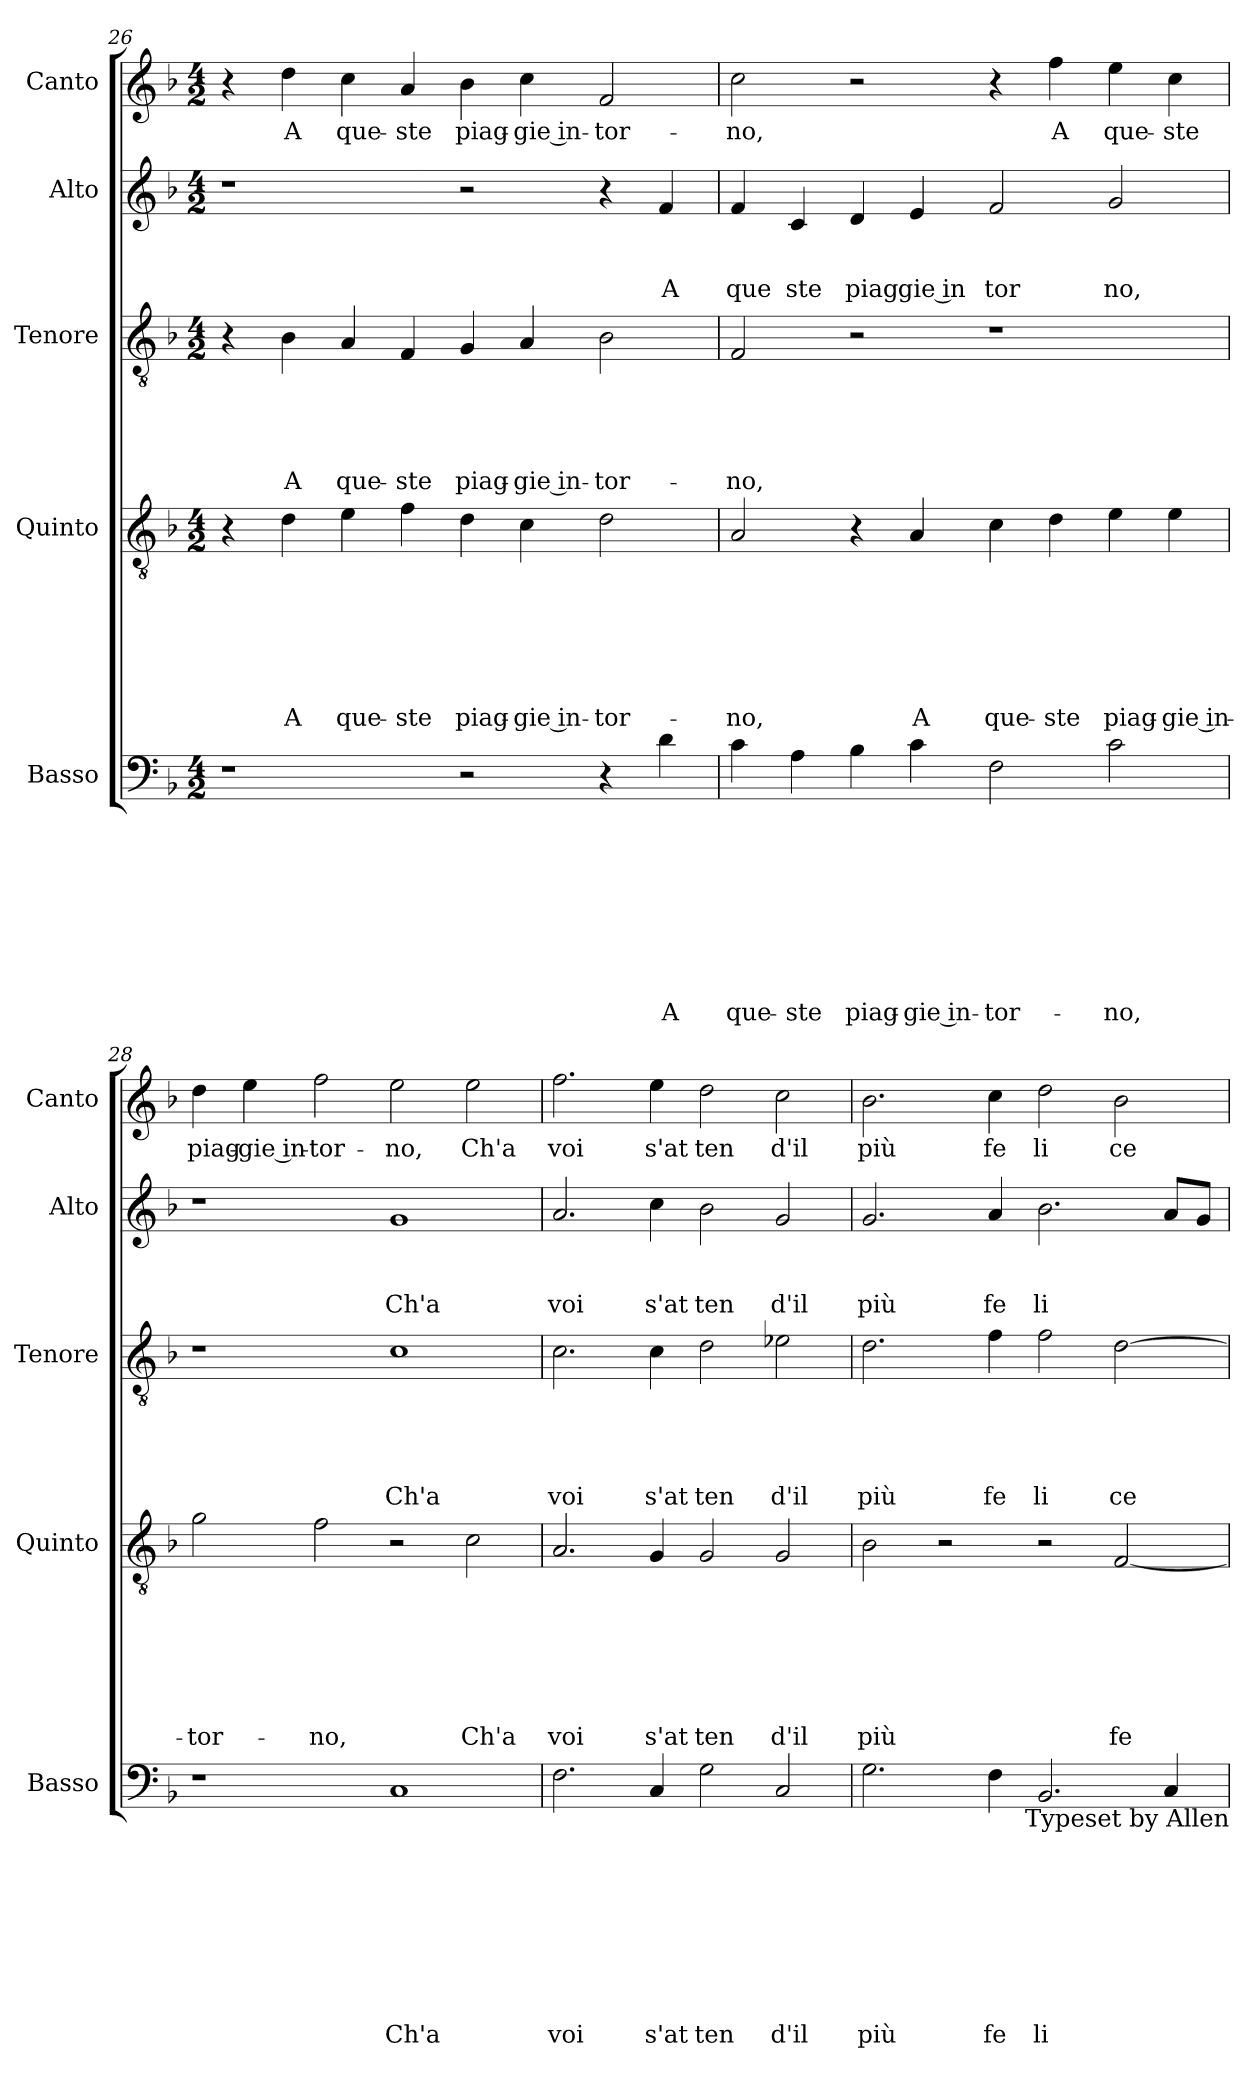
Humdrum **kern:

**kern	**text	**text	**text	**text	**text	**text	**text	**text	**text	**kern	**text	**text	**text	**text	**text	**text	**text	**kern	**text	**text	**text	**text	**text	**kern	**text	**text	**text	**kern	**text
*part5	*part5	*part5	*part5	*part5	*part5	*part5	*part5	*part5	*part5	*part4	*part4	*part4	*part4	*part4	*part4	*part4	*part4	*part3	*part3	*part3	*part3	*part3	*part3	*part2	*part2	*part2	*part2	*part1	*part1
*staff5	*staff5	*staff5	*staff5	*staff5	*staff5	*staff5	*staff5	*staff5	*staff5	*staff4	*staff4	*staff4	*staff4	*staff4	*staff4	*staff4	*staff4	*staff3	*staff3	*staff3	*staff3	*staff3	*staff3	*staff2	*staff2	*staff2	*staff2	*staff1	*staff1
*I"Basso	*	*	*	*	*	*	*	*	*	*I"Quinto	*	*	*	*	*	*	*	*I"Tenore	*	*	*	*	*	*I"Alto	*	*	*	*I"Canto	*
*I'Basso	*	*	*	*	*	*	*	*	*	*I'Quinto	*	*	*	*	*	*	*	*I'Tenore	*	*	*	*	*	*I'Alto	*	*	*	*I'Canto	*
*clefF4	*	*	*	*	*	*	*	*	*	*clefGv2	*	*	*	*	*	*	*	*clefGv2	*	*	*	*	*	*clefG2	*	*	*	*clefG2	*
*k[b-]	*	*	*	*	*	*	*	*	*	*k[b-]	*	*	*	*	*	*	*	*k[b-]	*	*	*	*	*	*k[b-]	*	*	*	*k[b-]	*
*F:	*	*	*	*	*	*	*	*	*	*F:	*	*	*	*	*	*	*	*F:	*	*	*	*	*	*F:	*	*	*	*F:	*
*M4/2	*	*	*	*	*	*	*	*	*	*M4/2	*	*	*	*	*	*	*	*M4/2	*	*	*	*	*	*M4/2	*	*	*	*M4/2	*
=26	=26	=26	=26	=26	=26	=26	=26	=26	=26	=26	=26	=26	=26	=26	=26	=26	=26	=26	=26	=26	=26	=26	=26	=26	=26	=26	=26	=26	=26
1r	.	.	.	.	.	.	.	.	.	4r	.	.	.	.	.	.	.	4r	.	.	.	.	.	1r	.	.	.	4r	.
!	!	!	!	!	!	!	!	!	!	!	!	!	!	!	!	!	!LO:LY:b	!	!	!	!	!	!LO:LY:b	!	!	!	!	!	!LO:LY:b
.	.	.	.	.	.	.	.	.	.	4d\	.	.	.	.	.	.	A	4B-\	.	.	.	.	A	.	.	.	.	4dd\	A
!	!	!	!	!	!	!	!	!	!	!	!	!	!	!	!	!	!LO:LY:b	!	!	!	!	!	!LO:LY:b	!	!	!	!	!	!LO:LY:b
.	.	.	.	.	.	.	.	.	.	4e\	.	.	.	.	.	.	que-	4A/	.	.	.	.	que-	.	.	.	.	4cc\	que-
!	!	!	!	!	!	!	!	!	!	!	!	!	!	!	!	!	!LO:LY:b	!	!	!	!	!	!LO:LY:b	!	!	!	!	!	!LO:LY:b
.	.	.	.	.	.	.	.	.	.	4f\	.	.	.	.	.	.	-ste	4F/	.	.	.	.	-ste	.	.	.	.	4a/	-ste
!	!	!	!	!	!	!	!	!	!	!	!	!	!	!	!	!	!LO:LY:b	!	!	!	!	!	!LO:LY:b	!	!	!	!	!	!LO:LY:b
2r	.	.	.	.	.	.	.	.	.	4d\	.	.	.	.	.	.	piag-	4G/	.	.	.	.	piag-	2r	.	.	.	4b-\	piag-
!	!	!	!	!	!	!	!	!	!	!	!	!	!	!	!	!	!LO:LY:b:rj	!	!	!	!	!	!LO:LY:b:rj	!	!	!	!	!	!LO:LY:b:rj
.	.	.	.	.	.	.	.	.	.	4c\	.	.	.	.	.	.	-gie in-	4A/	.	.	.	.	-gie in-	.	.	.	.	4cc\	-gie in-
!	!	!	!	!	!	!	!	!	!	!	!	!	!	!	!	!	!LO:LY:b	!	!	!	!	!	!LO:LY:b	!	!	!	!	!	!LO:LY:b
4r	.	.	.	.	.	.	.	.	.	2d\	.	.	.	.	.	.	-tor-	2B-\	.	.	.	.	-tor-	4r	.	.	.	2f/	-tor-
!	!	!	!	!	!	!	!	!	!LO:LY:b	!	!	!	!	!	!	!	!	!	!	!	!	!	!	!	!	!	!LO:LY:b	!	!
4d\	.	.	.	.	.	.	.	.	A	.	.	.	.	.	.	.	.	.	.	.	.	.	.	4f/	.	.	A	.	.
=27	=27	=27	=27	=27	=27	=27	=27	=27	=27	=27	=27	=27	=27	=27	=27	=27	=27	=27	=27	=27	=27	=27	=27	=27	=27	=27	=27	=27	=27
!	!	!	!	!	!	!	!	!	!LO:LY:b	!	!	!	!	!	!	!	!LO:LY:b	!	!	!	!	!	!LO:LY:b	!	!	!	!LO:LY:b	!	!LO:LY:b
4c\	.	.	.	.	.	.	.	.	que-	2A/	.	.	.	.	.	.	-no,	2F/	.	.	.	.	-no,	4f/	.	.	que	2cc\	-no,
!	!	!	!	!	!	!	!	!	!LO:LY:b	!	!	!	!	!	!	!	!	!	!	!	!	!	!	!	!	!	!LO:LY:b	!	!
4A\	.	.	.	.	.	.	.	.	-ste	.	.	.	.	.	.	.	.	.	.	.	.	.	.	4c/	.	.	ste	.	.
!	!	!	!	!	!	!	!	!	!LO:LY:b	!	!	!	!	!	!	!	!	!	!	!	!	!	!	!	!	!	!LO:LY:b	!	!
4B-\	.	.	.	.	.	.	.	.	piag-	4r	.	.	.	.	.	.	.	2r	.	.	.	.	.	4d/	.	.	piag	2r	.
!	!	!	!	!	!	!	!	!	!LO:LY:b:rj	!	!	!	!	!	!	!	!LO:LY:b	!	!	!	!	!	!	!	!	!	!LO:LY:b:rj	!	!
4c\	.	.	.	.	.	.	.	.	-gie in-	4A/	.	.	.	.	.	.	A	.	.	.	.	.	.	4e/	.	.	gie in	.	.
!	!	!	!	!	!	!	!	!	!LO:LY:b	!	!	!	!	!	!	!	!LO:LY:b	!	!	!	!	!	!	!	!	!	!LO:LY:b	!	!
2F\	.	.	.	.	.	.	.	.	-tor-	4c\	.	.	.	.	.	.	que-	1r	.	.	.	.	.	2f/	.	.	tor	4r	.
!	!	!	!	!	!	!	!	!	!	!	!	!	!	!	!	!	!LO:LY:b	!	!	!	!	!	!	!	!	!	!	!	!LO:LY:b
.	.	.	.	.	.	.	.	.	.	4d\	.	.	.	.	.	.	-ste	.	.	.	.	.	.	.	.	.	.	4ff\	A
!	!	!	!	!	!	!	!	!	!LO:LY:b	!	!	!	!	!	!	!	!LO:LY:b	!	!	!	!	!	!	!	!	!	!LO:LY:b	!	!LO:LY:b
2c\	.	.	.	.	.	.	.	.	-no,	4e\	.	.	.	.	.	.	piag-	.	.	.	.	.	.	2g/	.	.	no,	4ee\	que-
!	!	!	!	!	!	!	!	!	!	!	!	!	!	!	!	!	!LO:LY:b:rj	!	!	!	!	!	!	!	!	!	!	!	!LO:LY:b
.	.	.	.	.	.	.	.	.	.	4e\	.	.	.	.	.	.	-gie in-	.	.	.	.	.	.	.	.	.	.	4cc\	-ste
=28	=28	=28	=28	=28	=28	=28	=28	=28	=28	=28	=28	=28	=28	=28	=28	=28	=28	=28	=28	=28	=28	=28	=28	=28	=28	=28	=28	=28	=28
!	!	!	!	!	!	!	!	!	!	!	!	!	!	!	!	!	!LO:LY:b	!	!	!	!	!	!	!	!	!	!	!	!LO:LY:b
1r	.	.	.	.	.	.	.	.	.	2g\	.	.	.	.	.	.	-tor-	1r	.	.	.	.	.	1r	.	.	.	4dd\	piag-
!	!	!	!	!	!	!	!	!	!	!	!	!	!	!	!	!	!	!	!	!	!	!	!	!	!	!	!	!	!LO:LY:b:rj
.	.	.	.	.	.	.	.	.	.	.	.	.	.	.	.	.	.	.	.	.	.	.	.	.	.	.	.	4ee\	-gie in-
!	!	!	!	!	!	!	!	!	!	!	!	!	!	!	!	!	!LO:LY:b	!	!	!	!	!	!	!	!	!	!	!	!LO:LY:b
.	.	.	.	.	.	.	.	.	.	2f\	.	.	.	.	.	.	-no,	.	.	.	.	.	.	.	.	.	.	2ff\	-tor-
!	!	!	!	!	!	!	!	!	!LO:LY:b	!	!	!	!	!	!	!	!	!	!	!	!	!	!LO:LY:b	!	!	!	!LO:LY:b	!	!LO:LY:b
1C	.	.	.	.	.	.	.	.	Ch'a	2r	.	.	.	.	.	.	.	1c	.	.	.	.	Ch'a	1g	.	.	Ch'a	2ee\	-no,
!	!	!	!	!	!	!	!	!	!	!	!	!	!	!	!	!	!LO:LY:b	!	!	!	!	!	!	!	!	!	!	!	!LO:LY:b
.	.	.	.	.	.	.	.	.	.	2c\	.	.	.	.	.	.	Ch'a	.	.	.	.	.	.	.	.	.	.	2ee\	Ch'a
!!LO:LB:g=z
=29	=29	=29	=29	=29	=29	=29	=29	=29	=29	=29	=29	=29	=29	=29	=29	=29	=29	=29	=29	=29	=29	=29	=29	=29	=29	=29	=29	=29	=29
!	!	!	!	!	!	!	!	!	!LO:LY:b	!	!	!	!	!	!	!	!LO:LY:b	!	!	!	!	!	!LO:LY:b	!	!	!	!LO:LY:b	!	!LO:LY:b
2.F\	.	.	.	.	.	.	.	.	voi	2.A/	.	.	.	.	.	.	voi	2.c\	.	.	.	.	voi	2.a/	.	.	voi	2.ff\	voi
!	!	!	!	!	!	!	!	!	!LO:LY:b	!	!	!	!	!	!	!	!LO:LY:b	!	!	!	!	!	!LO:LY:b	!	!	!	!LO:LY:b	!	!LO:LY:b
4C/	.	.	.	.	.	.	.	.	s'at	4G/	.	.	.	.	.	.	s'at	4c\	.	.	.	.	s'at	4cc\	.	.	s'at	4ee\	s'at
!	!	!	!	!	!	!	!	!	!LO:LY:b	!	!	!	!	!	!	!	!LO:LY:b	!	!	!	!	!	!LO:LY:b	!	!	!	!LO:LY:b	!	!LO:LY:b
2G\	.	.	.	.	.	.	.	.	ten	2G/	.	.	.	.	.	.	ten	2d\	.	.	.	.	ten	2b-\	.	.	ten	2dd\	ten
!	!	!	!	!	!	!	!	!	!LO:LY:b	!	!	!	!	!	!	!	!LO:LY:b	!	!	!	!	!	!LO:LY:b	!	!	!	!LO:LY:b	!	!LO:LY:b
2C/	.	.	.	.	.	.	.	.	d'il	2G/	.	.	.	.	.	.	d'il	2e-X\	.	.	.	.	d'il	2g/	.	.	d'il	2cc\	d'il
=30	=30	=30	=30	=30	=30	=30	=30	=30	=30	=30	=30	=30	=30	=30	=30	=30	=30	=30	=30	=30	=30	=30	=30	=30	=30	=30	=30	=30	=30
!	!	!	!	!	!	!	!	!	!LO:LY:b	!	!	!	!	!	!	!	!LO:LY:b	!	!	!	!	!	!LO:LY:b	!	!	!	!LO:LY:b	!	!LO:LY:b
2.G\	.	.	.	.	.	.	.	.	più	2B-\	.	.	.	.	.	.	più	2.d\	.	.	.	.	più	2.g/	.	.	più	2.b-\	più
.	.	.	.	.	.	.	.	.	.	2r	.	.	.	.	.	.	.	.	.	.	.	.	.	.	.	.	.	.	.
!	!	!	!	!	!	!	!	!	!LO:LY:b	!	!	!	!	!	!	!	!	!	!	!	!	!	!LO:LY:b	!	!	!	!LO:LY:b	!	!LO:LY:b
4F\	.	.	.	.	.	.	.	.	fe	.	.	.	.	.	.	.	.	4f\	.	.	.	.	fe	4a/	.	.	fe	4cc\	fe
!	!	!	!	!	!	!	!	!	!LO:LY:b	!	!	!	!	!	!	!	!	!	!	!	!	!	!LO:LY:b	!	!	!	!LO:LY:b	!	!LO:LY:b
2.BB-/	.	.	.	.	.	.	.	.	li	2r	.	.	.	.	.	.	.	2f\	.	.	.	.	li	2.b-\	.	.	li	2dd\	li
!	!	!	!	!	!	!	!	!	!	!	!	!	!	!	!	!	!LO:LY:b	!	!	!	!	!	!LO:LY:b	!	!	!	!	!	!LO:LY:b
.	.	.	.	.	.	.	.	.	.	[<2F/	.	.	.	.	.	.	fe	[>2d\	.	.	.	.	ce	.	.	.	.	2b-\	ce
4C/	.	.	.	.	.	.	.	.	.	.	.	.	.	.	.	.	.	.	.	.	.	.	.	8a/L	.	.	.	.	.
.	.	.	.	.	.	.	.	.	.	.	.	.	.	.	.	.	.	.	.	.	.	.	.	8g/J	.	.	.	.	.
!LO:TX:b:t=Typeset by Allen	!	!	!	!	!	!	!	!	!	!	!	!	!	!	!	!	!	!	!	!	!	!	!	!	!	!	!	!	!
=	=	=	=	=	=	=	=	=	=	=	=	=	=	=	=	=	=	=	=	=	=	=	=	=	=	=	=	=	=
*-	*-	*-	*-	*-	*-	*-	*-	*-	*-	*-	*-	*-	*-	*-	*-	*-	*-	*-	*-	*-	*-	*-	*-	*-	*-	*-	*-	*-	*-
